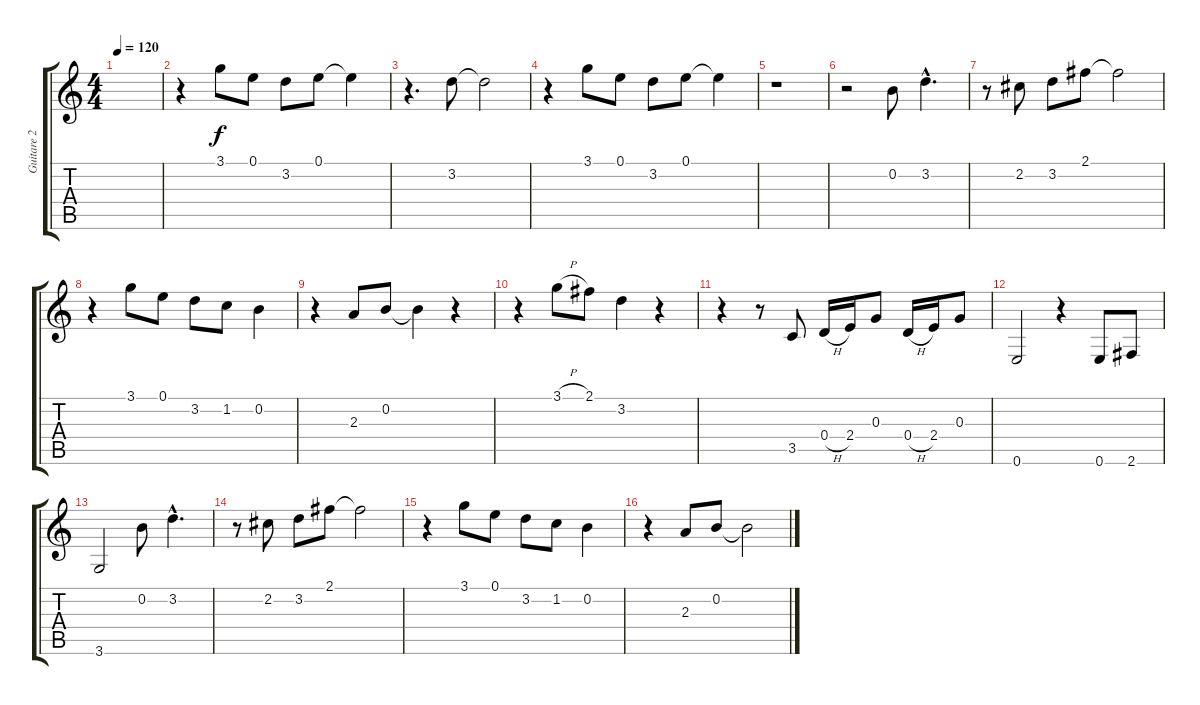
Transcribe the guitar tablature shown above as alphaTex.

\track ("Guitare 2" "Guitare 2") {instrument acousticguitarsteel}
\staff {score tabs}
\tuning (E4 B3 G3 D3 A2 E2) {hide}
\ts (4 4)
\tempo 120
\clef g2
\ks c
|
r.4 3.1.8 0.1.8 3.2.8 0.1.8 0.1{t}.4 |
r.4{d} 3.2.8 3.2{t}.2 |
r.4 3.1.8 0.1.8 3.2.8 0.1.8 0.1{t}.4 |
r.1 |
r.2 0.2.8 3.2{hac}.4{d} |
r.8 2.2.8 3.2.8 2.1.8 2.1{t}.2 |
r.4 3.1.8 0.1.8 3.2.8 1.2.8 0.2.4 |
r.4 2.3.8 0.2.8 0.2{t}.4 r.4 |
r.4 3.1{h}.8 2.1.8 3.2.4 r.4 |
r.4 r.8 3.5.8 0.4{h}.16 2.4.16 0.3.8 0.4{h}.16 2.4.16 0.3.8 |
0.6.2 r.4 0.6.8 2.6.8 |
3.6.2 0.2.8 3.2{hac}.4{d} |
r.8 2.2.8 3.2.8 2.1.8 2.1{t}.2 |
r.4 3.1.8 0.1.8 3.2.8 1.2.8 0.2.4 |
r.4 2.3.8 0.2.8 0.2{t}.2
